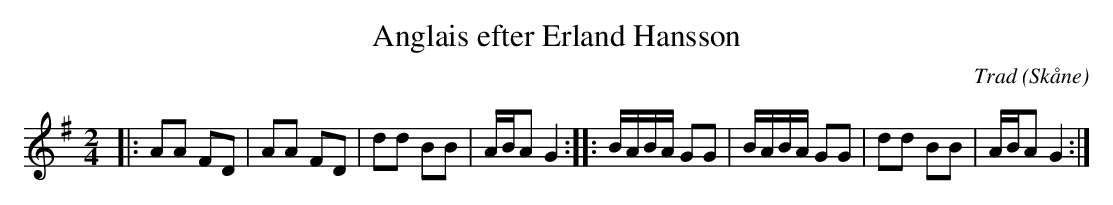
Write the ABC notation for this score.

X:1
T:Anglais efter Erland Hansson
C:Trad
O:Skåne
M:2/4
L:1/16
K:G
|: A2A2 F2D2 | A2A2 F2D2 | d2d2 B2B2 | ABA2 G4 :| |: BABA G2G2 | BABA G2G2 | d2d2 B2B2 | ABA2 G4 :|
